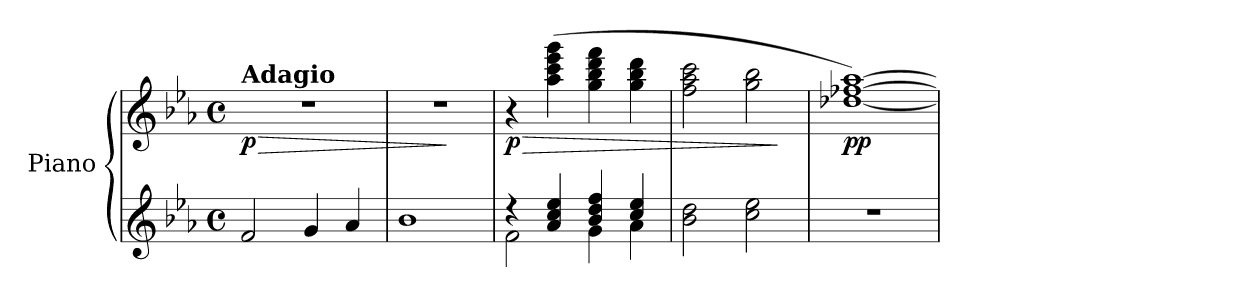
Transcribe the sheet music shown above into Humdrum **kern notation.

**kern	**kern	**dynam
*part1	*part1	*part1
*staff2	*staff1	*staff1/2
*I"Piano	*	*
*I'Pno.	*	*
*clefG2	*clefG2	*
*k[b-e-a-]	*k[b-e-a-]	*
*M4/4	*M4/4	*
*met(c)	*met(c)	*
=1	=1	=1
!	!LO:TX:a:B:t=Adagio	!
!	!	!LO:HP:b
!	!	!LO:DY:n=1:b
2f/	1r	> p
4g/	.	.
4a-/	.	.
=2	=2	=2
1b-	1r	.
.	.	]
=3	=3	=3
*^	*	*
!	!	!	!LO:HP:b
!	!	!	!LO:DY:n=1:b
4r	2f\	4r	> p
(>4a-/ 4cc/ 4ee-/	.	(>4aa-\ 4ccc\ 4eee-\ 4ggg\	.
4b-/ 4dd/ 4ff/	4g\	4gg\ 4bb-\ 4ddd\ 4fff\	.
4cc/ 4ee-/	4a-\	4gg\ 4bb-\ 4ddd\	.
*v	*v	*	*
=4	=4	=4
2b-\ 2dd\	2ff\ 2aa-\ 2ccc\	.
2cc\ 2ee-\	2gg\ 2bb-\	.
.	.	]
=5	=5	=5
!	!	!LO:DY:b
1r	[1dd-X [1ff-X [1aa-))	pp
=	=	=
*-	*-	*-
